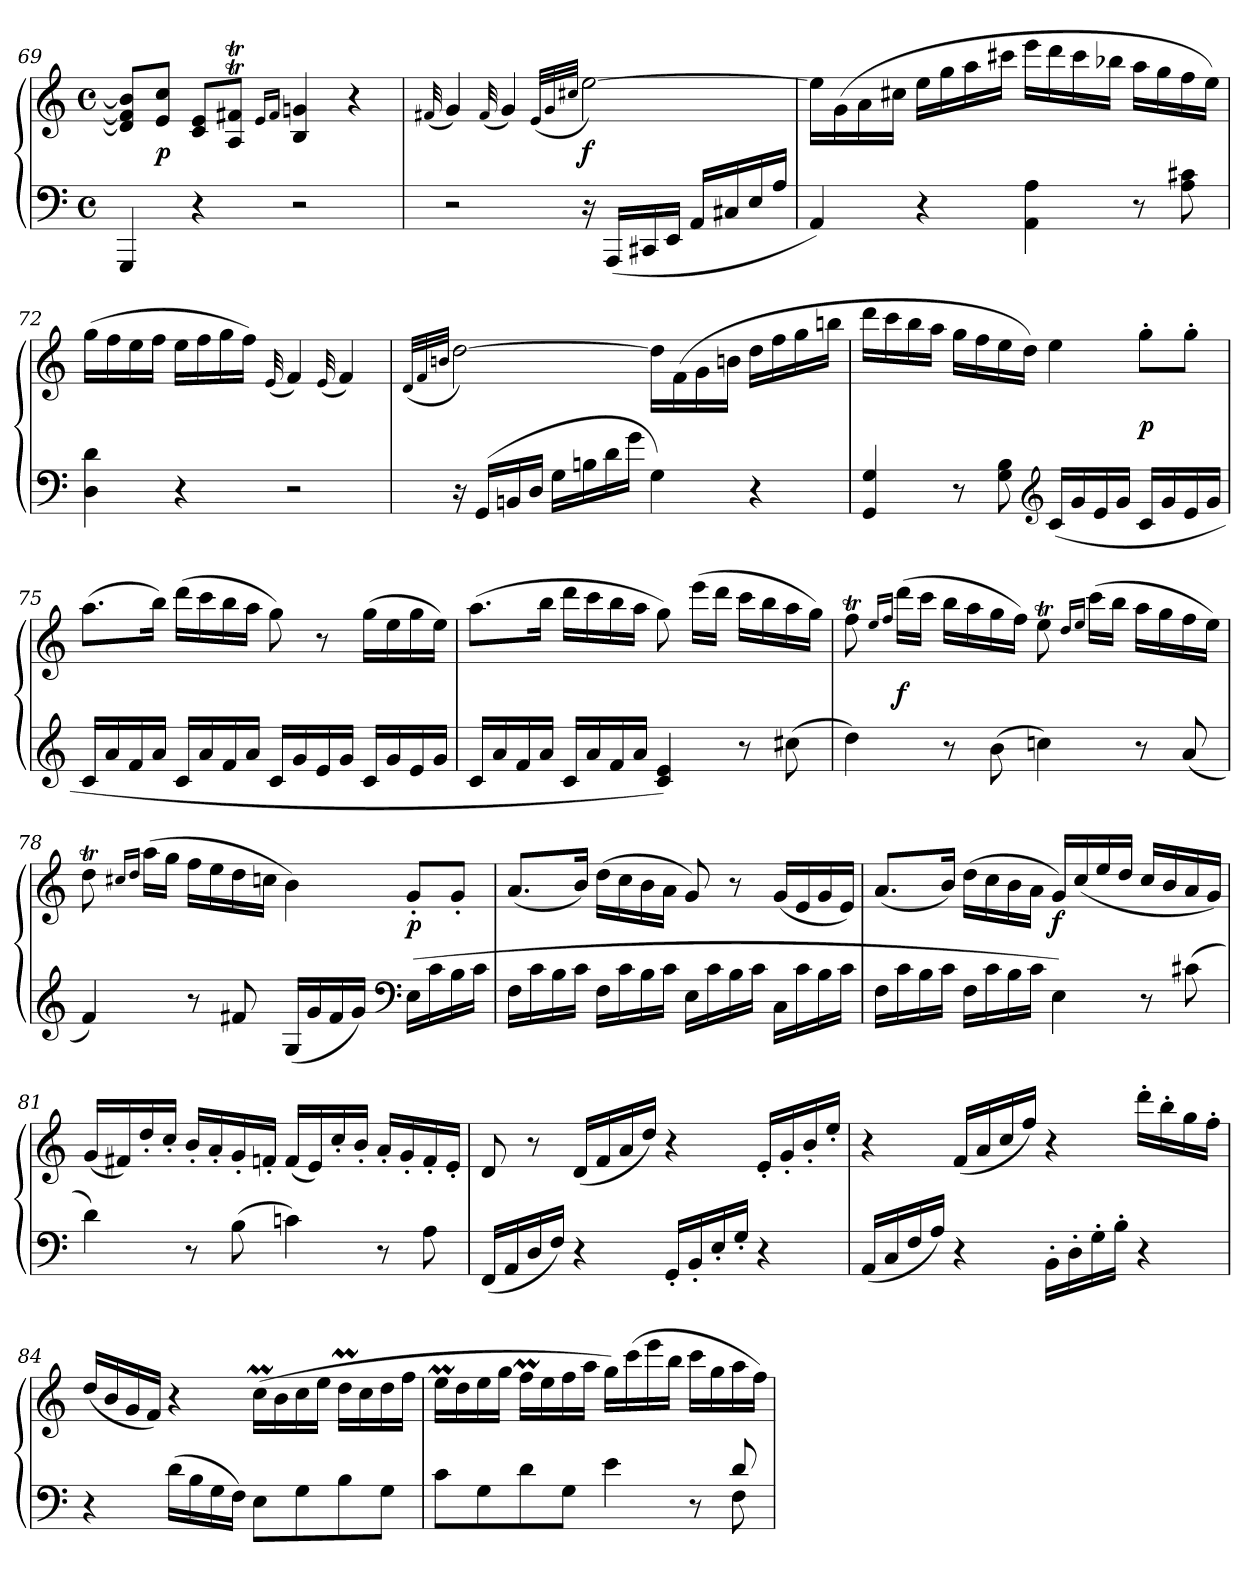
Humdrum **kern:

**kern	**kern	**dynam
*part1	*part1	*part1
*staff2	*staff1	*staff1/2
*clefF4	*clefG2	*
*k[]	*k[]	*
*M4/4	*M4/4	*
*met(c)	*met(c)	*
=69	=69	=69
4GGG	8d] 8f] 8b]L	.
.	8e 8ccJ	p
4r	8c 8eL	.
.	8AT 8f#XTJ	.
.	16qe/LL	.
.	16qf#/JJ	.
2r	4g 4B	.
.	4r	.
=70	=70	=70
.	(32qqf#X/	.
2r	4g)	.
.	(32qqf#/	.
.	4g)	.
.	(>32qe/LLL	.
.	32qg/	.
.	32qcc#X/JJJ	.
16r	[2ee)	f
(16AAALL	.	.
16CC#X	.	.
16EEJJ	.	.
16AA/LL	.	.
16C#X/	.	.
16E/	.	.
16A/JJ	.	.
=71	=71	=71
4AA)	16eeLL]	.
.	(16g	.
.	16a	.
.	16cc#XJJ	.
4r	16eeLL	.
.	16gg	.
.	16aa	.
.	16ccc#XJJ	.
4AA 4A	16eeeLL	.
.	16ddd	.
.	16ccc#	.
.	16bb-XJJ	.
8r	16aaLL	.
.	16gg	.
8A 8c#X	16ff	.
.	16eeJJ)	.
=72	=72	=72
4D 4d	(16ggLL	.
.	16ff	.
.	16ee	.
.	16ffJJ	.
4r	16eeLL	.
.	16ff	.
.	16gg	.
.	16ffJJ)	.
.	(32qqe/	.
2r	4f)	.
.	(32qqe/	.
.	4f)	.
=73	=73	=73
.	(>32qd/LLL	.
.	32qf/	.
.	32qbn/JJJ	.
16r	[2dd)	.
(>16GGLL	.	.
16BBn	.	.
16DJJ	.	.
16GLL	.	.
16Bn	.	.
16d	.	.
16gJJ	.	.
4G)	16dd\LL]	.
.	(>16f\	.
.	16g\	.
.	16bn\JJ	.
4r	16ddLL	.
.	16ff	.
.	16gg	.
.	16bbnJJ	.
=74	=74	=74
4GG 4G	16dddLL	.
.	16ccc	.
.	16bb	.
.	16aaJJ	.
8r	16ggLL	.
.	16ff	.
8G 8B	16ee	.
.	16ddJJ)	.
*clefG2	*	*
(16cLL	4ee	.
16g	.	.
16e	.	.
16gJJ	.	.
16cLL	8gg'L	p
16g	.	.
16e	8gg'J	.
16gJJ	.	.
=75	=75	=75
16cLL	(8.aaL	.
16a	.	.
16f	.	.
16aJJ	16bbJk)	.
16cLL	(16dddLL	.
16a	16ccc	.
16f	16bb	.
16aJJ	16aaJJ	.
16cLL	8gg)	.
16g	.	.
16e	8r	.
16gJJ	.	.
16cLL	(16ggLL	.
16g	16ee	.
16e	16gg	.
16gJJ	16eeJJ)	.
=76	=76	=76
16cLL	(8.aaL	.
16a	.	.
16f	.	.
16aJJ	16bbJk	.
16cLL	16dddLL	.
16a	16ccc	.
16f	16bb	.
16aJJ	16aaJJ	.
4c 4e)	8gg)	.
.	(16eeeLL	.
.	16dddJJ	.
8r	16cccLL	.
.	16bb	.
(8cc#X	16aa	.
.	16ggJJ)	.
=77	=77	=77
4dd)	8ffT	.
.	16qee/LL	.
.	16qff/JJ	.
.	(16dddLL	f
.	16cccJJ	.
8r	16bbLL	.
.	16aa	.
(8b	16gg	.
.	16ffJJ)	.
4ccn)	8eet	.
.	16qdd/LL	.
.	16qee/JJ	.
.	(16cccLL	.
.	16bbJJ	.
8r	16aaLL	.
.	16gg	.
(8a	16ff	.
.	16eeJJ)	.
=78	=78	=78
4f)	8ddT	.
.	16qcc#X/LL	.
.	16qdd/JJ	.
.	(16aaLL	.
.	16ggJJ	.
8r	16ffLL	.
.	16ee	.
8f#X	16dd	.
.	16ccnJJ	.
(16GLL	4b)	.
16g	.	.
16f#	.	.
16gJJ)	.	.
*clefF4	*	*
(16ELL	8g'L	p
16c	.	.
16B	8g'J	.
16cJJ	.	.
=79	=79	=79
16FLL	(8.aL	.
16c	.	.
16B	.	.
16cJJ	16bJk)	.
16FLL	(16ddLL	.
16c	16cc	.
16B	16b	.
16cJJ	16aJJ	.
16ELL	8g)	.
16c	.	.
16B	8r	.
16cJJ	.	.
16CLL	(16gLL	.
16c	16e	.
16B	16g	.
16cJJ	16eJJ)	.
=80	=80	=80
16FLL	(8.aL	.
16c	.	.
16B	.	.
16cJJ	16bJk)	.
16FLL	(16ddLL	.
16c	16cc	.
16B	16b	.
16cJJ	16aJJ	.
4E)	16g/LL)	f
.	(16cc/	.
.	16ee/	.
.	16dd/JJ	.
8r	16ccLL	.
.	16b	.
(8c#X	16a	.
.	16gJJ)	.
=81	=81	=81
4d)	(16gLL	.
.	16f#X)	.
.	16dd'	.
.	16cc'JJ	.
8r	16b'LL	.
.	16a'	.
(8B	16g'	.
.	16fn'JJ	.
4cn)	(16fLL	.
.	16e)	.
.	16cc'	.
.	16b'JJ	.
8r	16a'LL	.
.	16g'	.
8A	16f'	.
.	16e'JJ	.
=82	=82	=82
(16FFLL	8d	.
16AA	.	.
16D	8r	.
16FJJ)	.	.
4r	(16dLL	.
.	16f	.
.	16a	.
.	16ddJJ)	.
16GG'LL	4r	.
16BB'	.	.
16E'	.	.
16G'JJ	.	.
4r	16e'LL	.
.	16g'	.
.	16b'	.
.	16ee'JJ	.
=83	=83	=83
(16AA/LL	4r	.
16C/	.	.
16F/	.	.
16A/JJ)	.	.
4r	(16f/LL	.
.	16a/	.
.	16cc/	.
.	16ff/JJ)	.
16BB'LL	4r	.
16D'	.	.
16G'	.	.
16B'JJ	.	.
4r	16ddd'LL	.
.	16bb'	.
.	16gg	.
.	16ff'JJ	.
=84	=84	=84
4r	(16ddLL	.
.	16b	.
.	16g	.
.	16fJJ)	.
(16dLL	4r	.
16B	.	.
16G	.	.
16FJJ)	.	.
8EL	(16ccMLL	.
.	16b	.
8G	16cc	.
.	16eeJJ	.
8B	16ddMLL	.
.	16cc	.
8GJ	16dd	.
.	16ffJJ	.
=85	=85	=85
*^	*	*
2.ryy	8cL	16eemLL	.
.	.	16dd	.
.	8G	16ee	.
.	.	16ggJJ	.
.	8d	16ffMLL	.
.	.	16ee	.
.	8GJ	16ff	.
.	.	16aaJJ	.
.	4e	16ggLL)	.
.	.	(16ccc	.
.	.	16eee	.
.	.	16bbJJ	.
8r	8ryy	16cccLL	.
.	.	16gg	.
8d	8F	16aa	.
.	.	16ffJJ)	.
*v	*v	*	*
=	=	=
*-	*-	*-
